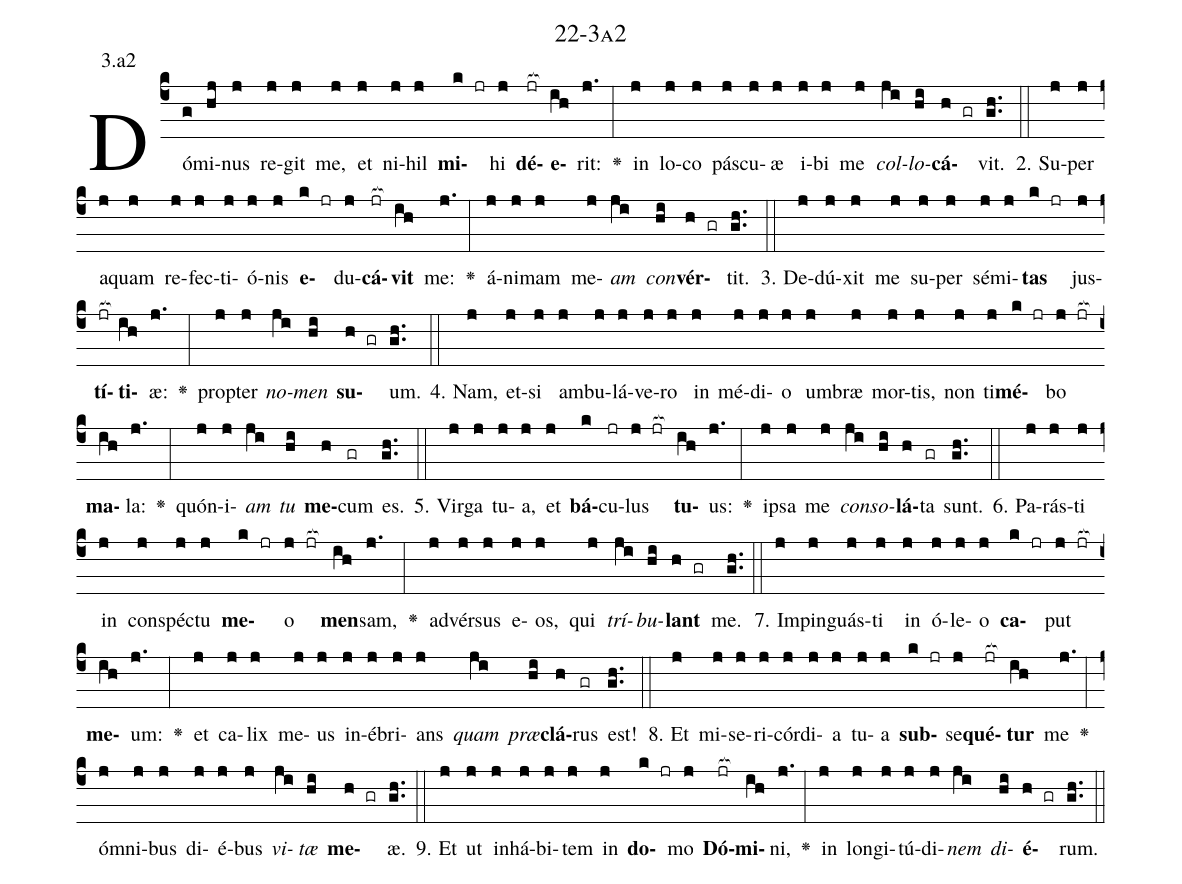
name: 22-3a2;
annotation: 3.a2;
%%
(c4)Dó(g)mi(hj)nus(j) re(j)git(j) me,(j) et(j) ni(j)hil(j) <b>mi</b>(k jr)hi(j) <b>dé</b>(jr[ocb:1{])<b>e</b>(ih[ocb:0}])rit:(j.) <v>\greheightstar</v>(:) in(j) lo(j)co(j) pás(j)cu(j)æ(j) i(j)bi(j) me(j) <i>col</i>(ji)<i>lo</i>(hi)<b>cá</b>(h gr)vit.(gh..) (::)
2. Su(j)per(j) a(j)quam(j) re(j)fec(j)ti(j)ó(j)nis(j) <b>e</b>(k jr)du(j)<b>cá</b>(jr[ocb:1{])<b>vit</b>(ih[ocb:0}]) me:(j.) <v>\greheightstar</v>(:) á(j)ni(j)mam(j) me(j)<i>am</i>(ji) <i>con</i>(hi)<b>vér</b>(h gr)tit.(gh..) (::)
3. De(j)dú(j)xit(j) me(j) su(j)per(j) sé(j)mi(j)<b>tas</b>(k jr) jus(j)<b>tí</b>(jr[ocb:1{])<b>ti</b>(ih[ocb:0}])æ:(j.) <v>\greheightstar</v>(:) prop(j)ter(j) <i>no</i>(ji)<i>men</i>(hi) <b>su</b>(h gr)um.(gh..) (::)
4. Nam,(j) et(j)si(j) am(j)bu(j)lá(j)ve(j)ro(j) in(j) mé(j)di(j)o(j) um(j)bræ(j) mor(j)tis,(j) non(j) ti(j)<b>mé</b>(k jr)bo(j jr[ocb:1{]) <b>ma</b>(ih[ocb:0}])la:(j.) <v>\greheightstar</v>(:) quón(j)i(j)<i>am</i>(ji) <i>tu</i>(hi) <b>me</b>(h)cum(gr) es.(gh..) (::)
5. Vir(j)ga(j) tu(j)a,(j) et(j) <b>bá</b>(k)cu(jr)lus(j jr[ocb:1{]) <b>tu</b>(ih[ocb:0}])us:(j.) <v>\greheightstar</v>(:) ip(j)sa(j) me(j) <i>con</i>(ji)<i>so</i>(hi)<b>lá</b>(h)ta(gr) sunt.(gh..) (::)
6. Pa(j)rás(j)ti(j) in(j) con(j)spéc(j)tu(j) <b>me</b>(k jr)o(j jr[ocb:1{]) <b>men</b>(ih[ocb:0}])sam,(j.) <v>\greheightstar</v>(:) ad(j)vér(j)sus(j) e(j)os,(j) qui(j) <i>trí</i>(ji)<i>bu</i>(hi)<b>lant</b>(h gr) me.(gh..) (::)
7. Im(j)pin(j)guás(j)ti(j) in(j) ó(j)le(j)o(j) <b>ca</b>(k jr)put(j jr[ocb:1{]) <b>me</b>(ih[ocb:0}])um:(j.) <v>\greheightstar</v>(:) et(j) ca(j)lix(j) me(j)us(j) in(j)é(j)bri(j)ans(j) <i>quam</i>(ji) <i>præ</i>(hi)<b>clá</b>(h)rus(gr) est!(gh..) (::)
8. Et(j) mi(j)se(j)ri(j)cór(j)di(j)a(j) tu(j)a(j) <b>sub</b>(k jr)se(j)<b>qué</b>(jr[ocb:1{])<b>tur</b>(ih[ocb:0}]) me(j.) <v>\greheightstar</v>(:) óm(j)ni(j)bus(j) di(j)é(j)bus(j) <i>vi</i>(ji)<i>tæ</i>(hi) <b>me</b>(h gr)æ.(gh..) (::)
9. Et(j) ut(j) in(j)há(j)bi(j)tem(j) in(j) <b>do</b>(k jr)mo(j) <b>Dó</b>(jr[ocb:1{])<b>mi</b>(ih[ocb:0}])ni,(j.) <v>\greheightstar</v>(:) in(j) lon(j)gi(j)tú(j)di(j)<i>nem</i>(ji) <i>di</i>(hi)<b>é</b>(h gr)rum.(gh..) (::)
